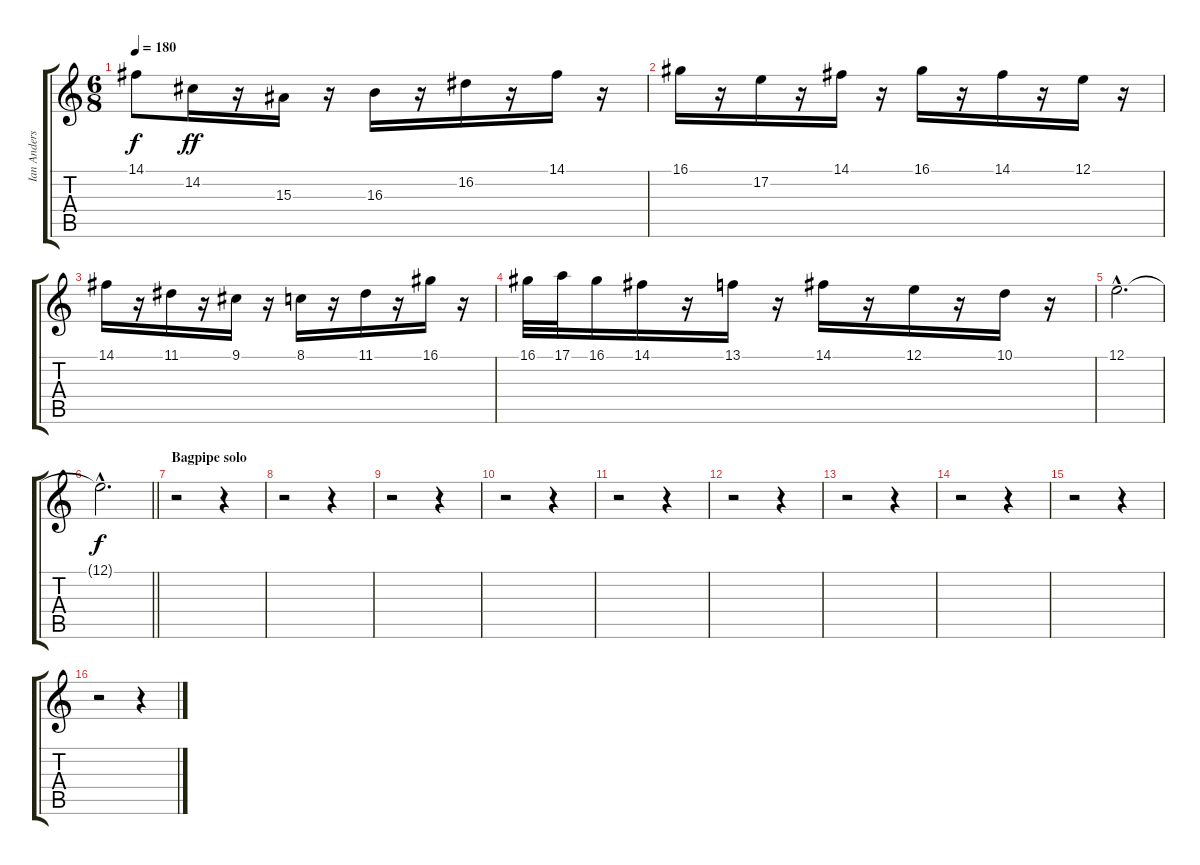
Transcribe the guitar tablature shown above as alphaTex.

\track ("Ian Anderson - flute" "Ian Anders") {instrument flute}
\staff {score tabs}
\tuning (E4 B3 G3 D3 A2 E2) {hide}
\ts (6 8)
\tempo 180
\clef g2
\ks c
14.1{t}.8{dy f} 14.2.16{dy ff} r.16 15.3.16 r.16 16.3.16 r.16 16.2.16 r.16 14.1.16 r.16 |
16.1.16 r.16 17.2.16 r.16 14.1.16 r.16 16.1.16 r.16 14.1.16 r.16 12.1.16 r.16 |
14.1.16 r.16 11.1.16 r.16 9.1.16 r.16 8.1.16 r.16 11.1.16 r.16 16.1.16 r.16 |
16.1.32 17.1.32 16.1.16 14.1.16 r.16 13.1.16 r.16 14.1.16 r.16 12.1.16 r.16 10.1.16 r.16 |
12.1{hac}.2{d} |
\barLineRight lightlight
12.1{hac t}.2{d dy f} |
\section ("" "Bagpipe solo")
r.2 r.4 |
r.2 r.4 |
r.2 r.4 |
r.2 r.4 |
r.2 r.4 |
r.2 r.4 |
r.2 r.4 |
r.2 r.4 |
r.2 r.4 |
r.2 r.4
